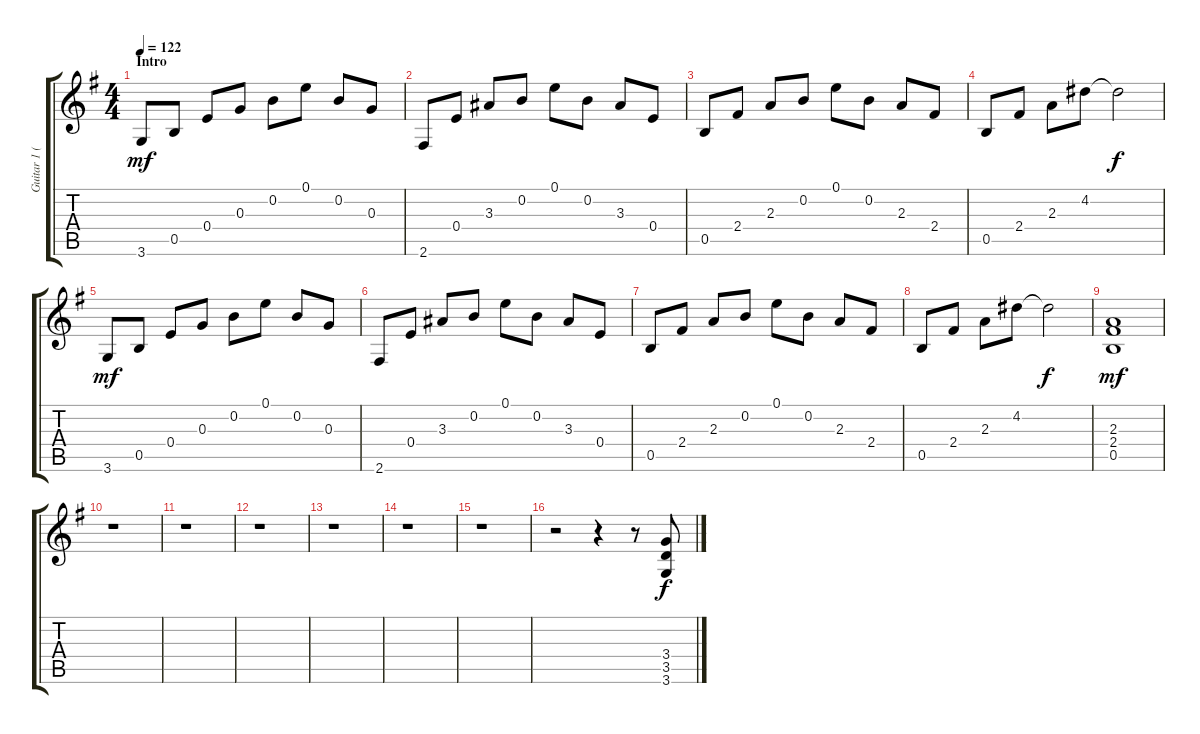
\track ("Guitar 1 (Em tuning)" "Guitar 1 (") {instrument electricguitarclean}
\staff {score tabs}
\tuning (E4 B3 G3 E3 B2 E2) {hide}
\ts (4 4)
\section ("" "Intro")
\tempo 122
\clef g2
\ks g
3.6.8{dy mf instrument electricguitarclean} 0.5.8 0.4.8 0.3.8 0.2.8 0.1.8 0.2.8 0.3.8 |
2.6.8 0.4.8 3.3.8 0.2.8 0.1.8 0.2.8 3.3.8 0.4.8 |
0.5.8 2.4.8 2.3.8 0.2.8 0.1.8 0.2.8 2.3.8 2.4.8 |
0.5.8 2.4.8 2.3.8 4.2.8 4.2{t}.2{dy f} |
3.6.8{dy mf} 0.5.8 0.4.8 0.3.8 0.2.8 0.1.8 0.2.8 0.3.8 |
2.6.8 0.4.8 3.3.8 0.2.8 0.1.8 0.2.8 3.3.8 0.4.8 |
0.5.8 2.4.8 2.3.8 0.2.8 0.1.8 0.2.8 2.3.8 2.4.8 |
0.5.8 2.4.8 2.3.8 4.2.8 4.2{t}.2{dy f} |
(2.3 2.4 0.5).1{dy mf} |
r.1 |
r.1 |
r.1 |
r.1 |
r.1 |
r.1 |
r.2 r.4 r.8 (3.4 3.5 3.6).8{dy f instrument overdrivenguitar}
